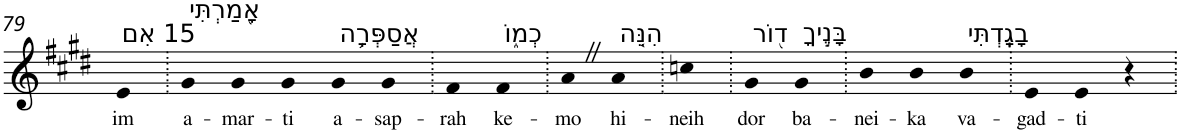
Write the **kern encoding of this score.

**kern	**text
*part1	*part1
*staff1	*staff1
*I"Piano	*
*I'Pno	*
!!LO:PB:g=z
*clefG2	*
*k[f#c#g#d#]	*
*E:	*
=79	=79
!LO:TX:a:t=15 אִם	!
!	!LO:LY:b
4e	im
=80.	=80.
!LO:TX:a:t=אָ֭מַרְתִּי	!
!	!LO:LY:b
4g#	a-
!	!LO:LY:b
4g#	-mar-
!	!LO:LY:b
4g#	-ti
!LO:TX:a:t=אֲסַפְּרָ֥ה	!
!	!LO:LY:b
4g#	a-
!	!LO:LY:b
4g#	-sap-
=81.	=81.
!	!LO:LY:b
4f#	-rah
!LO:TX:a:t=כְמ֑וֹ	!
!	!LO:LY:b
4f#	ke-
=82.	=82.
!	!LO:LY:b
4aZ	-mo
!LO:TX:a:t=הִנֵּ֤ה	!
!	!LO:LY:b
4a	hi-
=83.	=83.
!	!LO:LY:b
4ccn	-neih
=84.	=84.
!LO:TX:a:t=ד֭וֹר	!
!	!LO:LY:b
4g#	dor
!LO:TX:a:t=בָּנֶ֣יךָ	!
!	!LO:LY:b
4g#	ba-
=85.	=85.
!	!LO:LY:b
4b	-nei-
!	!LO:LY:b
4b	-ka
!LO:TX:a:t=בָגָֽדְתִּי	!
!	!LO:LY:b
4b	va-
=86.	=86.
!	!LO:LY:b
4e	-gad-
!	!LO:LY:b
4e	-ti
4r	.
=.	=.
*-	*-
